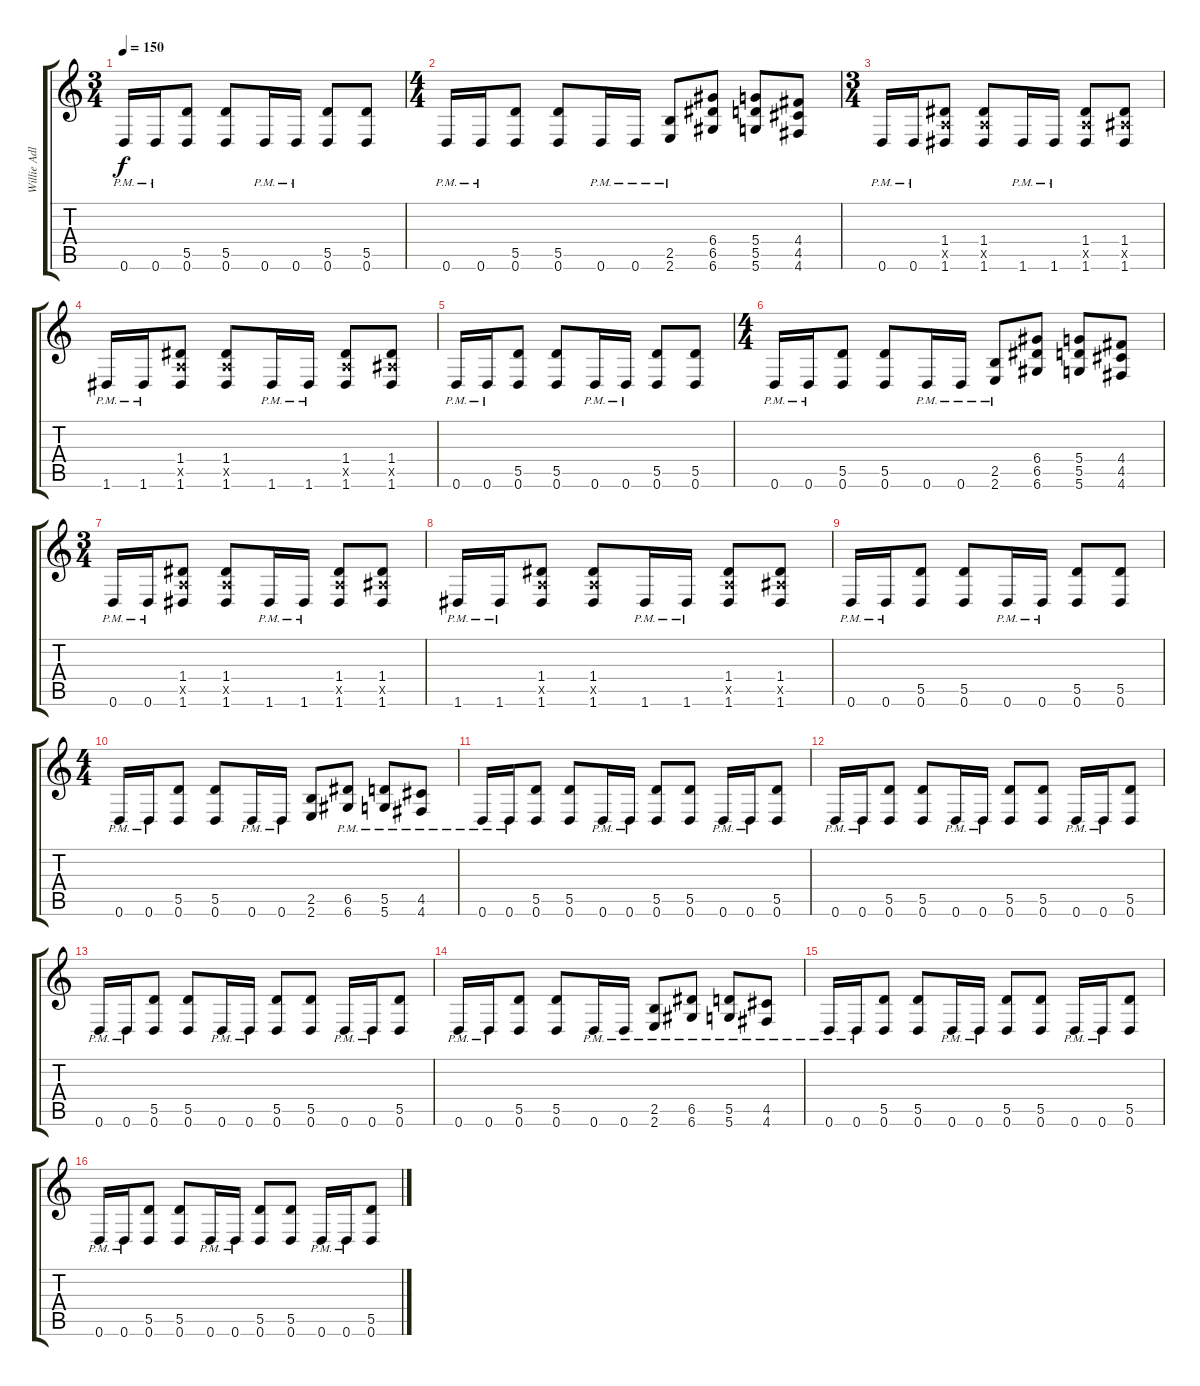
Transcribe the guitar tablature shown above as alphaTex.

\track ("Willie Adler" "Willie Adl") {instrument distortionguitar}
\staff {score tabs}
\tuning (E4 B3 G3 D3 A2 D2) {hide}
\ts (3 4)
\tempo 150
\clef g2
\ks c
0.6{pm}.16{dy f} 0.6{pm}.16 (5.5 0.6).8 (5.5 0.6).8 0.6{pm}.16 0.6{pm}.16 (5.5 0.6).8 (5.5 0.6).8 |
\ts (4 4)
0.6{pm}.16 0.6{pm}.16 (5.5 0.6).8 (5.5 0.6).8 0.6{pm}.16 0.6{pm}.16 (2.5{pm} 2.6{pm}).8 (6.4 6.5 6.6).8 (5.4 5.5 5.6).8 (4.4 4.5 4.6).8 |
\ts (3 4)
0.6{pm}.16 0.6{pm}.16 (1.4 0.5{x} 1.6).8 (1.4 0.5{x} 1.6).8 1.6{pm}.16 1.6{pm}.16 (1.4 0.5{x} 1.6).8 (1.4 1.5{x} 1.6).8 |
1.6{pm}.16 1.6{pm}.16 (1.4 0.5{x} 1.6).8 (1.4 0.5{x} 1.6).8 1.6{pm}.16 1.6{pm}.16 (1.4 0.5{x} 1.6).8 (1.4 1.5{x} 1.6).8 |
0.6{pm}.16 0.6{pm}.16 (5.5 0.6).8 (5.5 0.6).8 0.6{pm}.16 0.6{pm}.16 (5.5 0.6).8 (5.5 0.6).8 |
\ts (4 4)
0.6{pm}.16 0.6{pm}.16 (5.5 0.6).8 (5.5 0.6).8 0.6{pm}.16 0.6{pm}.16 (2.5{pm} 2.6{pm}).8 (6.4 6.5 6.6).8 (5.4 5.5 5.6).8 (4.4 4.5 4.6).8 |
\ts (3 4)
0.6{pm}.16 0.6{pm}.16 (1.4 0.5{x} 1.6).8 (1.4 0.5{x} 1.6).8 1.6{pm}.16 1.6{pm}.16 (1.4 0.5{x} 1.6).8 (1.4 1.5{x} 1.6).8 |
1.6{pm}.16 1.6{pm}.16 (1.4 0.5{x} 1.6).8 (1.4 0.5{x} 1.6).8 1.6{pm}.16 1.6{pm}.16 (1.4 0.5{x} 1.6).8 (1.4 1.5{x} 1.6).8 |
0.6{pm}.16 0.6{pm}.16 (5.5 0.6).8 (5.5 0.6).8 0.6{pm}.16 0.6{pm}.16 (5.5 0.6).8 (5.5 0.6).8 |
\ts (4 4)
0.6{pm}.16 0.6{pm}.16 (5.5 0.6).8 (5.5 0.6).8 0.6{pm}.16 0.6{pm}.16 (2.5 2.6).8 (6.5{pm} 6.6{pm}).8 (5.5{pm} 5.6{pm}).8 (4.5{pm} 4.6{pm}).8 |
0.6{pm}.16 0.6{pm}.16 (5.5 0.6).8 (5.5 0.6).8 0.6{pm}.16 0.6{pm}.16 (5.5 0.6).8 (5.5 0.6).8 0.6{pm}.16 0.6{pm}.16 (5.5 0.6).8 |
0.6{pm}.16 0.6{pm}.16 (5.5 0.6).8 (5.5 0.6).8 0.6{pm}.16 0.6{pm}.16 (5.5 0.6).8 (5.5 0.6).8 0.6{pm}.16 0.6{pm}.16 (5.5 0.6).8 |
0.6{pm}.16 0.6{pm}.16 (5.5 0.6).8 (5.5 0.6).8 0.6{pm}.16 0.6{pm}.16 (5.5 0.6).8 (5.5 0.6).8 0.6{pm}.16 0.6{pm}.16 (5.5 0.6).8 |
0.6{pm}.16 0.6{pm}.16 (5.5 0.6).8 (5.5 0.6).8 0.6{pm}.16 0.6{pm}.16 (2.5{pm} 2.6{pm}).8 (6.5{pm} 6.6{pm}).8 (5.5{pm} 5.6{pm}).8 (4.5{pm} 4.6{pm}).8 |
0.6{pm}.16 0.6{pm}.16 (5.5 0.6).8 (5.5 0.6).8 0.6{pm}.16 0.6{pm}.16 (5.5 0.6).8 (5.5 0.6).8 0.6{pm}.16 0.6{pm}.16 (5.5 0.6).8 |
0.6{pm}.16 0.6{pm}.16 (5.5 0.6).8 (5.5 0.6).8 0.6{pm}.16 0.6{pm}.16 (5.5 0.6).8 (5.5 0.6).8 0.6{pm}.16 0.6{pm}.16 (5.5 0.6).8
